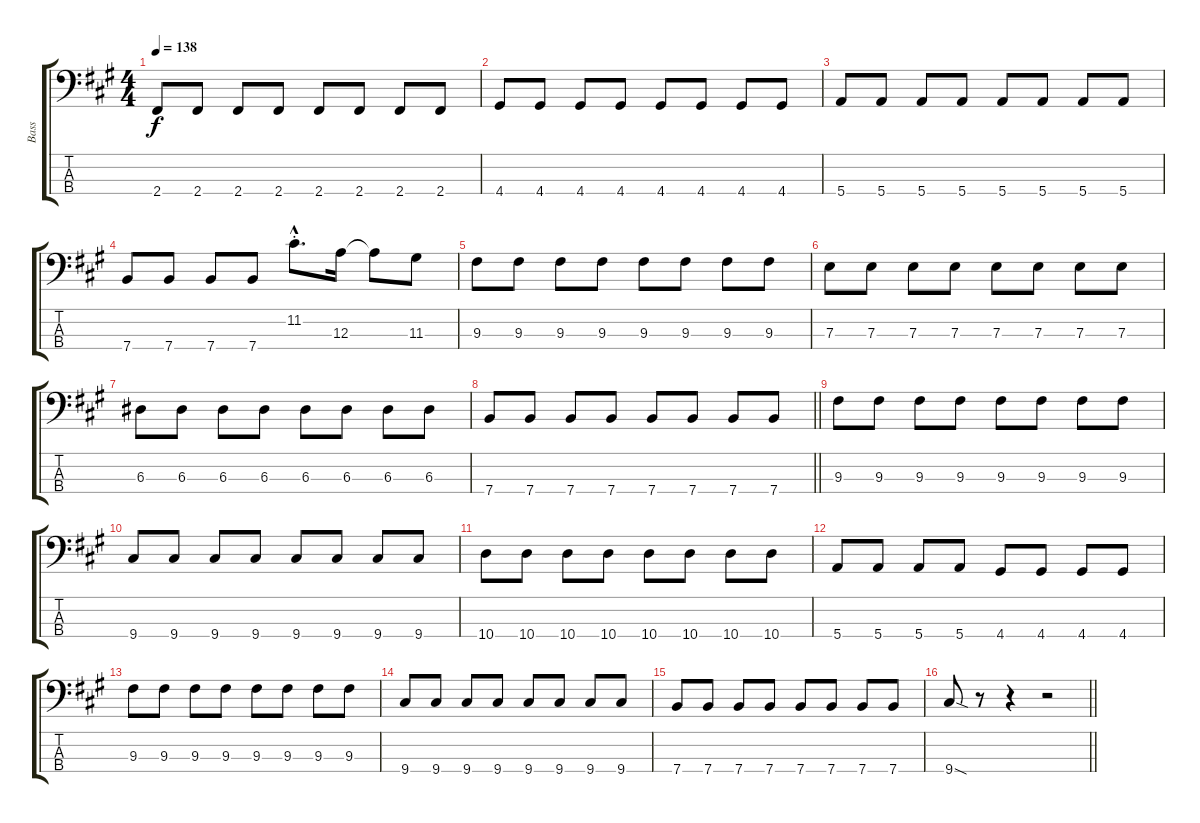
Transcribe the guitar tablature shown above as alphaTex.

\track ("Bass" "Bass") {instrument electricbassfinger}
\staff {score tabs}
\tuning (G2 D2 A1 E1) {hide}
\ts (4 4)
\tempo 138
\clef f4
\ks a
2.4.8{dy f} 2.4.8 2.4.8 2.4.8 2.4.8 2.4.8 2.4.8 2.4.8 |
4.4.8 4.4.8 4.4.8 4.4.8 4.4.8 4.4.8 4.4.8 4.4.8 |
5.4.8 5.4.8 5.4.8 5.4.8 5.4.8 5.4.8 5.4.8 5.4.8 |
7.4.8 7.4.8 7.4.8 7.4.8 11.2{hac st}.8{d} 12.3.16 12.3{t}.8 11.3.8 |
9.3.8 9.3.8 9.3.8 9.3.8 9.3.8 9.3.8 9.3.8 9.3.8 |
7.3.8 7.3.8 7.3.8 7.3.8 7.3.8 7.3.8 7.3.8 7.3.8 |
6.3.8 6.3.8 6.3.8 6.3.8 6.3.8 6.3.8 6.3.8 6.3.8 |
\barLineRight lightlight
7.4.8 7.4.8 7.4.8 7.4.8 7.4.8 7.4.8 7.4.8 7.4.8 |
9.3.8 9.3.8 9.3.8 9.3.8 9.3.8 9.3.8 9.3.8 9.3.8 |
9.4.8 9.4.8 9.4.8 9.4.8 9.4.8 9.4.8 9.4.8 9.4.8 |
10.4.8 10.4.8 10.4.8 10.4.8 10.4.8 10.4.8 10.4.8 10.4.8 |
5.4.8 5.4.8 5.4.8 5.4.8 4.4.8 4.4.8 4.4.8 4.4.8 |
9.3.8 9.3.8 9.3.8 9.3.8 9.3.8 9.3.8 9.3.8 9.3.8 |
9.4.8 9.4.8 9.4.8 9.4.8 9.4.8 9.4.8 9.4.8 9.4.8 |
7.4.8 7.4.8 7.4.8 7.4.8 7.4.8 7.4.8 7.4.8 7.4.8 |
\barLineRight lightlight
9.4{sod}.8 r.8 r.4 r.2
